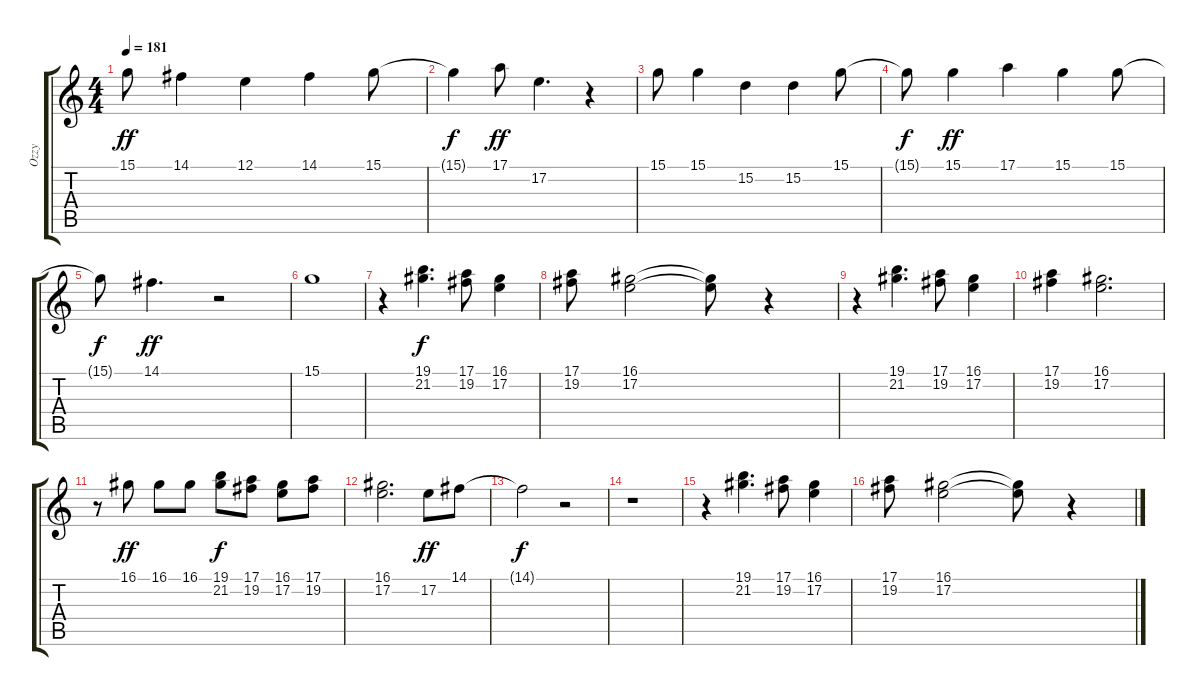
\track ("Ozzy" "Ozzy") {instrument stringensemble1}
\staff {score tabs}
\tuning (E4 B3 G3 D3 A2 E2) {hide}
\ts (4 4)
\tempo 181
\clef g2
\ks c
15.1.8{dy ff} 14.1.4 12.1.4 14.1.4 15.1.8 |
15.1{t}.4{dy f} 17.1.8{dy ff} 17.2.4{d} r.4 |
15.1.8 15.1.4 15.2.4 15.2.4 15.1.8 |
15.1{t}.8{dy f} 15.1.4{dy ff} 17.1.4 15.1.4 15.1.8 |
15.1{t}.8{dy f} 14.1.4{d dy ff} r.2 |
15.1.1 |
r.4 (19.1 21.2).4{d dy f} (17.1 19.2).8 (16.1 17.2).4 |
(17.1 19.2).8 (16.1 17.2).2 (16.1{t} 17.2{t}).8 r.4 |
r.4 (19.1 21.2).4{d} (17.1 19.2).8 (16.1 17.2).4 |
(17.1 19.2).4 (16.1 17.2).2{d} |
r.8 16.1.8{dy ff} 16.1.8 16.1.8 (19.1 21.2).8{dy f} (17.1 19.2).8 (16.1 17.2).8 (17.1 19.2).8 |
(16.1 17.2).2{d} 17.2.8{dy ff} 14.1.8 |
14.1{t}.2{dy f} r.2 |
r.1 |
r.4 (19.1 21.2).4{d} (17.1 19.2).8 (16.1 17.2).4 |
(17.1 19.2).8 (16.1 17.2).2 (16.1{t} 17.2{t}).8 r.4
